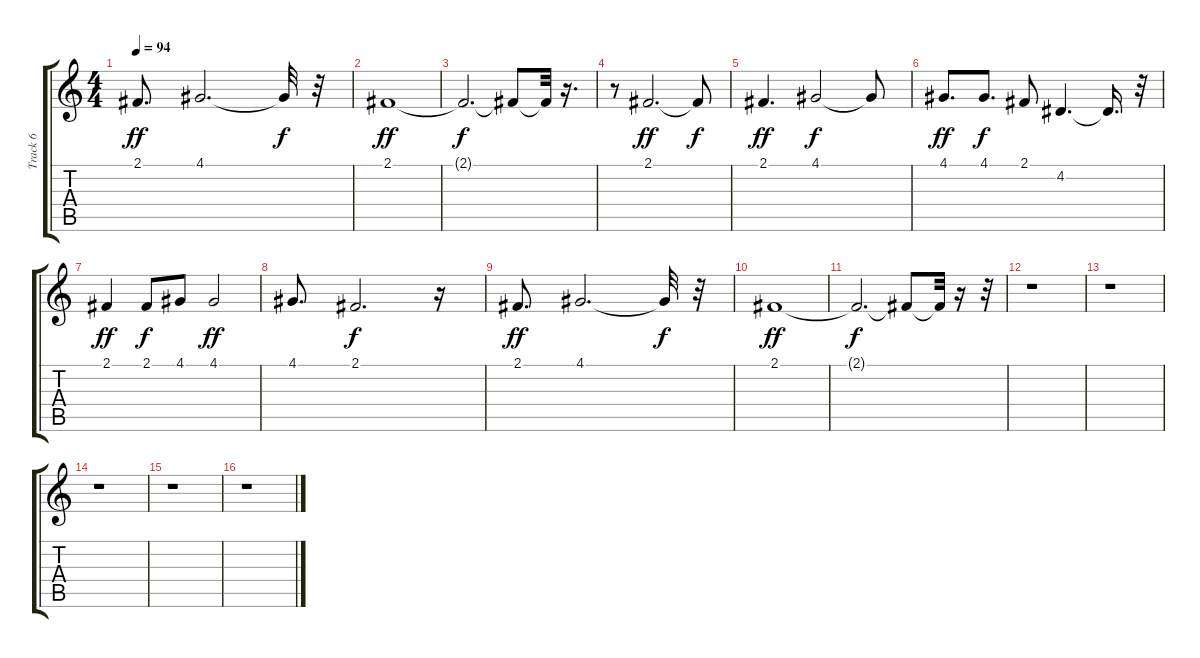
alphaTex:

\track ("Track 6" "Track 6") {instrument lead1square}
\staff {score tabs}
\tuning (E4 B3 G3 D3 A2 E2) {hide}
\ts (4 4)
\tempo 94
\clef g2
\ks c
2.1.8{d dy ff} 4.1.2{d} 4.1{t}.32{dy f} r.32 |
2.1.1{dy ff} |
2.1{t}.2{d dy f} 2.1{t}.8 2.1{t}.32 r.16{d} |
r.8 2.1.2{d dy ff} 2.1{t}.8{dy f} |
2.1.4{d dy ff} 4.1.2{dy f} 4.1{t}.8 |
4.1.8{d dy ff} 4.1.8{d dy f} 2.1.8 4.2.4{d} 4.2{t}.16{d} r.32 |
2.1.4{dy ff} 2.1.8{dy f} 4.1.8 4.1.2{dy ff} |
4.1.8{d} 2.1.2{d dy f} r.16 |
2.1.8{d dy ff} 4.1.2{d} 4.1{t}.32{dy f} r.32 |
2.1.1{dy ff} |
2.1{t}.2{d dy f} 2.1{t}.8 2.1{t}.32 r.16 r.32 |
r.1 |
r.1 |
r.1 |
r.1 |
r.1
